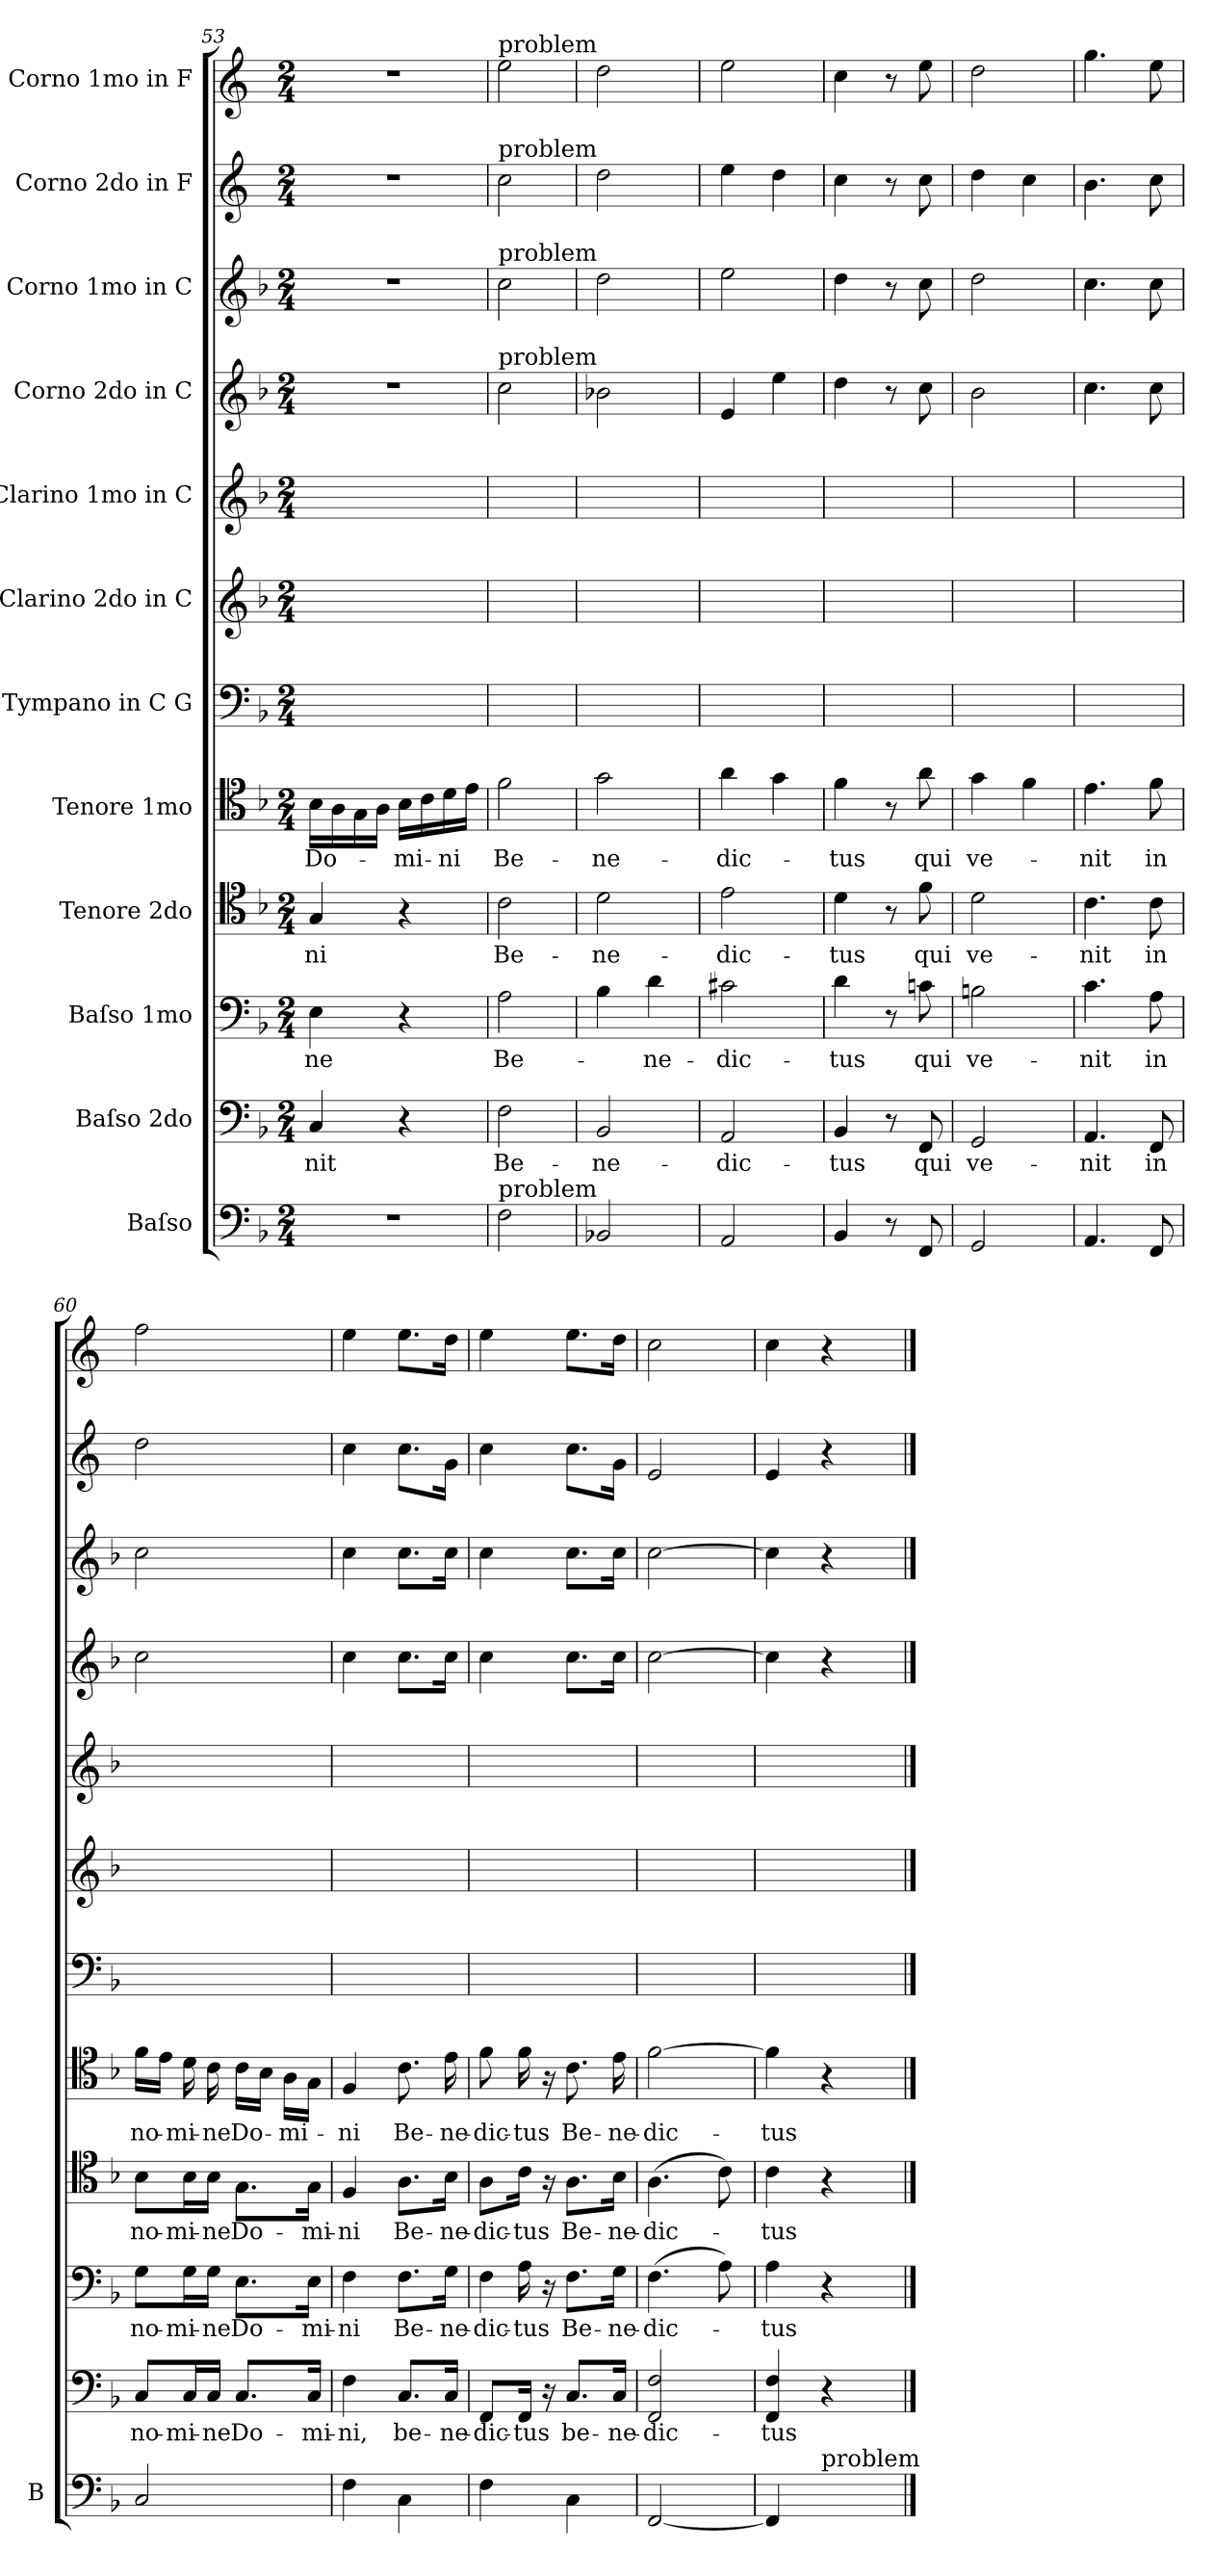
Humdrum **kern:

**kern	**kern	**text	**kern	**text	**kern	**text	**kern	**text	**kern	**kern	**kern	**kern	**kern	**kern	**kern
*part12	*part11	*part11	*part10	*part10	*part9	*part9	*part8	*part8	*part7	*part6	*part5	*part4	*part3	*part2	*part1
*staff12	*staff11	*staff11	*staff10	*staff10	*staff9	*staff9	*staff8	*staff8	*staff7	*staff6	*staff5	*staff4	*staff3	*staff2	*staff1
*I"Baſso	*I"Baſso 2do	*	*I"Baſso 1mo	*	*I"Tenore 2do	*	*I"Tenore 1mo	*	*I"Tympano in C G	*I"Clarino 2do in C	*I"Clarino 1mo in C	*I"Corno 2do in C	*I"Corno 1mo in C	*I"Corno 2do in F	*I"Corno 1mo in F
*I'B	*	*	*	*	*	*	*	*	*	*	*	*	*	*	*
*clefF4	*clefF4	*	*clefF4	*	*clefC4	*	*clefC4	*	*clefF4	*clefG2	*clefG2	*clefG2	*clefG2	*clefG2	*clefG2
*	*	*	*	*	*	*	*	*	*	*	*	*	*	*ITrd4c7	*ITrd4c7
*k[b-]	*k[b-]	*	*k[b-]	*	*k[b-]	*	*k[b-]	*	*k[b-]	*k[b-]	*k[b-]	*k[b-]	*k[b-]	*k[b-]	*k[b-]
*M2/4	*M2/4	*	*M2/4	*	*M2/4	*	*M2/4	*	*M2/4	*M2/4	*M2/4	*M2/4	*M2/4	*M2/4	*M2/4
=53	=53	=53	=53	=53	=53	=53	=53	=53	=53	=53	=53	=53	=53	=53	=53
2r	4C/	-nit	4E\	-ne	4G/	-ni	16B-\LL	Do-	2ryy	2ryy	2ryy	2r	2r	2r	2r
.	.	.	.	.	.	.	16A\	.	.	.	.	.	.	.	.
.	.	.	.	.	.	.	16G\	.	.	.	.	.	.	.	.
.	.	.	.	.	.	.	16A\JJ	.	.	.	.	.	.	.	.
.	4r	.	4r	.	4r	.	16B-\LL	-mi-	.	.	.	.	.	.	.
.	.	.	.	.	.	.	16c\	.	.	.	.	.	.	.	.
.	.	.	.	.	.	.	16d\	-ni	.	.	.	.	.	.	.
.	.	.	.	.	.	.	16e\JJ	.	.	.	.	.	.	.	.
=54	=54	=54	=54	=54	=54	=54	=54	=54	=54	=54	=54	=54	=54	=54	=54
!	!	!	!	!	!	!	!	!	!	!	!	!	!	!	!LO:TX:a:t=problem
!	!	!	!	!	!	!	!	!	!	!	!	!	!	!LO:TX:a:t=problem	!
!	!	!	!	!	!	!	!	!	!	!	!	!	!LO:TX:a:t=problem	!	!
!	!	!	!	!	!	!	!	!	!	!	!	!LO:TX:a:t=problem	!	!	!
!LO:TX:a:t=problem	!	!	!	!	!	!	!	!	!	!	!	!	!	!	!
2F\	2F\	Be-	2A\	Be-	2c\	Be-	2f\	Be-	2ryy	2ryy	2ryy	2cc\	2cc\	2f\	2a\
=55	=55	=55	=55	=55	=55	=55	=55	=55	=55	=55	=55	=55	=55	=55	=55
2BB-X/	2BB-/	-ne-	4B-\	.	2d\	-ne-	2g\	-ne-	2ryy	2ryy	2ryy	2b-X\	2dd\	2g\	2g\
.	.	.	4d\	-ne-	.	.	.	.	.	.	.	.	.	.	.
=56	=56	=56	=56	=56	=56	=56	=56	=56	=56	=56	=56	=56	=56	=56	=56
2AA/	2AA/	-dic-	2c#X\	-dic-	2e\	-dic-	4a\	-dic-	2ryy	2ryy	2ryy	4e/	2ee\	4a\	2a\
.	.	.	.	.	.	.	4g\	.	.	.	.	4ee\	.	4g\	.
=57	=57	=57	=57	=57	=57	=57	=57	=57	=57	=57	=57	=57	=57	=57	=57
4BB-/	4BB-/	-tus	4d\	-tus	4d\	-tus	4f\	-tus	2ryy	2ryy	2ryy	4dd\	4dd\	4f\	4f\
8r	8r	.	8r	.	8r	.	8r	.	.	.	.	8r	8r	8r	8r
8FF/	8FF/	qui	8cn\	qui	8f\	qui	8a\	qui	.	.	.	8cc\	8cc\	8f\	8a\
=58	=58	=58	=58	=58	=58	=58	=58	=58	=58	=58	=58	=58	=58	=58	=58
2GG/	2GG/	ve-	2Bn\	ve-	2d\	ve-	4g\	ve-	2ryy	2ryy	2ryy	2b-\	2dd\	4g\	2g\
.	.	.	.	.	.	.	4f\	.	.	.	.	.	.	4f\	.
=59	=59	=59	=59	=59	=59	=59	=59	=59	=59	=59	=59	=59	=59	=59	=59
4.AA/	4.AA/	-nit	4.c\	-nit	4.c\	-nit	4.e\	-nit	2ryy	2ryy	2ryy	4.cc\	4.cc\	4.e\	4.cc\
8FF/	8FF/	in	8A\	in	8c\	in	8f\	in	.	.	.	8cc\	8cc\	8f\	8a\
=60	=60	=60	=60	=60	=60	=60	=60	=60	=60	=60	=60	=60	=60	=60	=60
2C/	8C/L	no-	8G\L	no-	8B-\L	no-	16f\LL	no-	2ryy	2ryy	2ryy	2cc\	2cc\	2g\	2b-\
.	.	.	.	.	.	.	16e\JJ	.	.	.	.	.	.	.	.
.	16C/L	-mi-	16G\L	-mi-	16B-\L	-mi-	16d\	-mi-	.	.	.	.	.	.	.
.	16C/JJ	-ne	16G\JJ	-ne	16B-\JJ	-ne	16c\	-ne	.	.	.	.	.	.	.
.	8.C/L	Do-	8.E\L	Do-	8.G\L	Do-	16c\LL	Do-	.	.	.	.	.	.	.
.	.	.	.	.	.	.	16B-\JJ	.	.	.	.	.	.	.	.
.	.	.	.	.	.	.	16A\LL	-mi-	.	.	.	.	.	.	.
.	16C/Jk	-mi-	16E\Jk	-mi-	16G\Jk	-mi-	16G\JJ	.	.	.	.	.	.	.	.
=61	=61	=61	=61	=61	=61	=61	=61	=61	=61	=61	=61	=61	=61	=61	=61
4F\	4F\	-ni,	4F\	-ni	4F/	-ni	4F/	-ni	2ryy	2ryy	2ryy	4cc\	4cc\	4f\	4a\
4C\	8.C/L	be-	8.F\L	Be-	8.A\L	Be-	8.c\	Be-	.	.	.	8.cc\L	8.cc\L	8.f\L	8.a\L
.	16C/Jk	-ne-	16G\Jk	-ne-	16B-\Jk	-ne-	16e\	-ne-	.	.	.	16cc\Jk	16cc\Jk	16c\Jk	16g\Jk
=62	=62	=62	=62	=62	=62	=62	=62	=62	=62	=62	=62	=62	=62	=62	=62
!	!	!	!LO:N:vis=4	!	!	!	!	!	!	!	!	!	!	!	!
4F\	8FF/L	-dic-	8F\	-dic-	8A\L	-dic-	8f\	-dic-	2ryy	2ryy	2ryy	4cc\	4cc\	4f\	4a\
.	16FF/Jk	-tus	16A\	-tus	16c\Jk	-tus	16f\	-tus	.	.	.	.	.	.	.
.	16r	.	16r	.	16r	.	16r	.	.	.	.	.	.	.	.
4C\	8.C/L	be-	8.F\L	Be-	8.A\L	Be-	8.c\	Be-	.	.	.	8.cc\L	8.cc\L	8.f\L	8.a\L
.	16C/Jk	-ne-	16G\Jk	-ne-	16B-\Jk	-ne-	16e\	-ne-	.	.	.	16cc\Jk	16cc\Jk	16c\Jk	16g\Jk
=63	=63	=63	=63	=63	=63	=63	=63	=63	=63	=63	=63	=63	=63	=63	=63
[2FF/	2FF/ 2F/	-dic-	(4.F\	-dic-	(4.A\	-dic-	[2f\	-dic-	2ryy	2ryy	2ryy	[2cc\	[2cc\	2A/	2f\
.	.	.	8A\)	.	8c\)	.	.	.	.	.	.	.	.	.	.
=64	=64	=64	=64	=64	=64	=64	=64	=64	=64	=64	=64	=64	=64	=64	=64
4FF/]	4FF/ 4F/	-tus	4A\	-tus	4c\	-tus	4f\]	-tus	2ryy	2ryy	2ryy	4cc\]	4cc\]	4A/	4f\
!LO:TX:a:t=problem	!	!	!	!	!	!	!	!	!	!	!	!	!	!	!
4ryy	4r	.	4r	.	4r	.	4r	.	.	.	.	4r	4r	4r	4r
==	==	==	==	==	==	==	==	==	==	==	==	==	==	==	==
*-	*-	*-	*-	*-	*-	*-	*-	*-	*-	*-	*-	*-	*-	*-	*-
